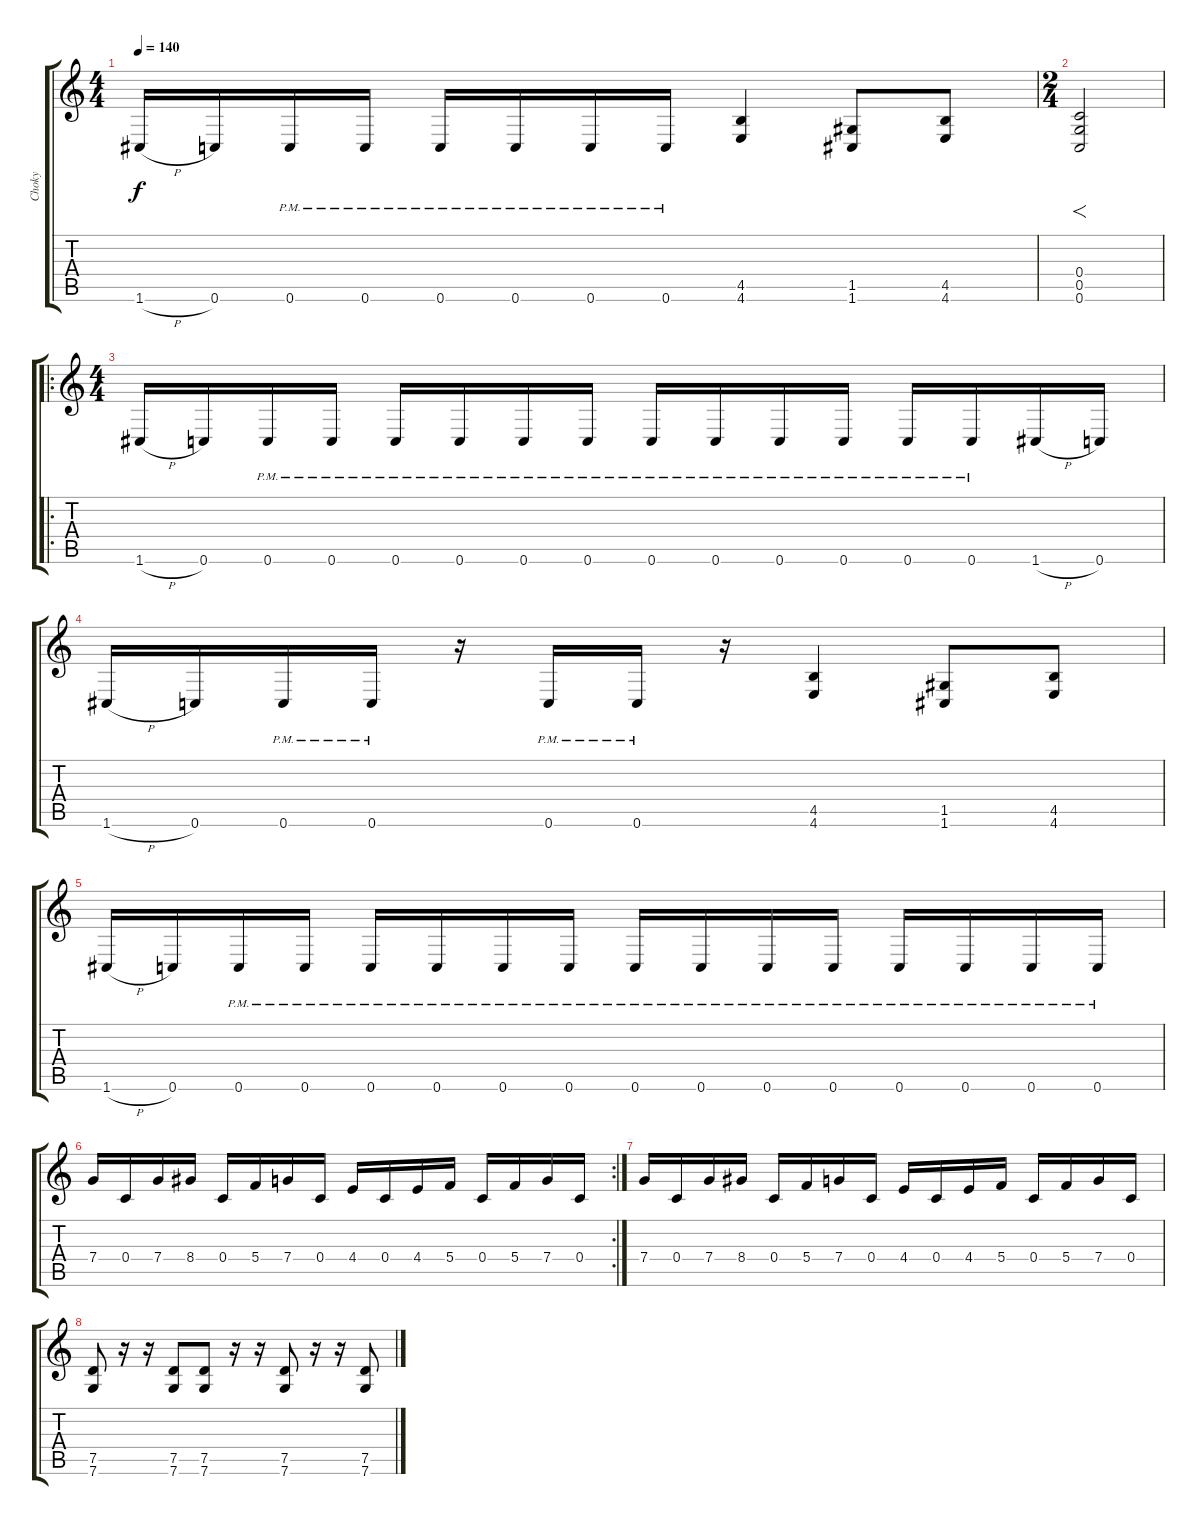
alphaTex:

\track ("Choky" "Choky") {instrument distortionguitar}
\staff {score tabs}
\tuning (D4 A3 F3 C3 G2 C2) {hide}
\ts (4 4)
\tempo 140
\clef g2
\ks c
1.6{h}.16{dy f} 0.6.16 0.6{pm}.16 0.6{pm}.16 0.6{pm}.16 0.6{pm}.16 0.6{pm}.16 0.6{pm}.16 (4.5 4.6).4 (1.5 1.6).8 (4.5 4.6).8 |
\ts (2 4)
(0.4 0.5 0.6).2{f} |
\ro
\ts (4 4)
1.6{h}.16 0.6.16 0.6{pm}.16 0.6{pm}.16 0.6{pm}.16 0.6{pm}.16 0.6{pm}.16 0.6{pm}.16 0.6{pm}.16 0.6{pm}.16 0.6{pm}.16 0.6{pm}.16 0.6{pm}.16 0.6{pm}.16 1.6{h}.16 0.6.16 |
1.6{h}.16 0.6.16 0.6{pm}.16 0.6{pm}.16 r.16 0.6{pm}.16 0.6{pm}.16 r.16 (4.5 4.6).4 (1.5 1.6).8 (4.5 4.6).8 |
1.6{h}.16 0.6.16 0.6{pm}.16 0.6{pm}.16 0.6{pm}.16 0.6{pm}.16 0.6{pm}.16 0.6{pm}.16 0.6{pm}.16 0.6{pm}.16 0.6{pm}.16 0.6{pm}.16 0.6{pm}.16 0.6{pm}.16 0.6{pm}.16 0.6{pm}.16 |
\rc 2
7.4.16 0.4.16 7.4.16 8.4.16 0.4.16 5.4.16 7.4.16 0.4.16 4.4.16 0.4.16 4.4.16 5.4.16 0.4.16 5.4.16 7.4.16 0.4.16 |
7.4.16 0.4.16 7.4.16 8.4.16 0.4.16 5.4.16 7.4.16 0.4.16 4.4.16 0.4.16 4.4.16 5.4.16 0.4.16 5.4.16 7.4.16 0.4.16 |
(7.5 7.6).8 r.16 r.16 (7.5 7.6).8 (7.5 7.6).8 r.16 r.16 (7.5 7.6).8 r.16 r.16 (7.5 7.6).8
